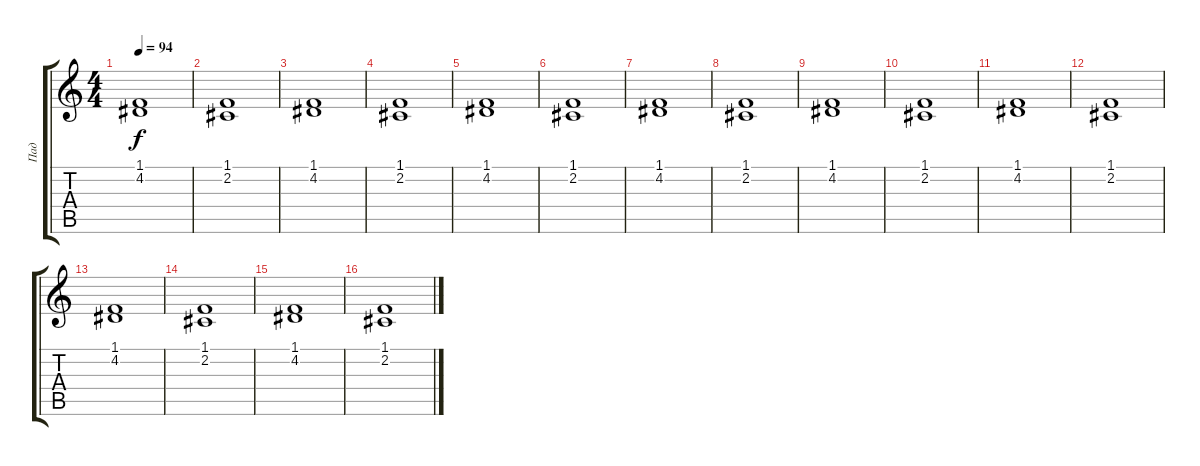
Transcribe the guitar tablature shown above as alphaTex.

\track ("Пад" "Пад") {instrument pad2warm}
\staff {score tabs}
\tuning (E4 B3 G3 D3 A2 E2) {hide}
\ts (4 4)
\tempo 94
\clef g2
\ks c
(1.1 4.2).1{dy f} |
(1.1 2.2).1 |
(1.1 4.2).1 |
(1.1 2.2).1 |
(1.1 4.2).1 |
(1.1 2.2).1 |
(1.1 4.2).1 |
(1.1 2.2).1 |
(1.1 4.2).1 |
(1.1 2.2).1 |
(1.1 4.2).1 |
(1.1 2.2).1 |
(1.1 4.2).1 |
(1.1 2.2).1 |
(1.1 4.2).1 |
(1.1 2.2).1
